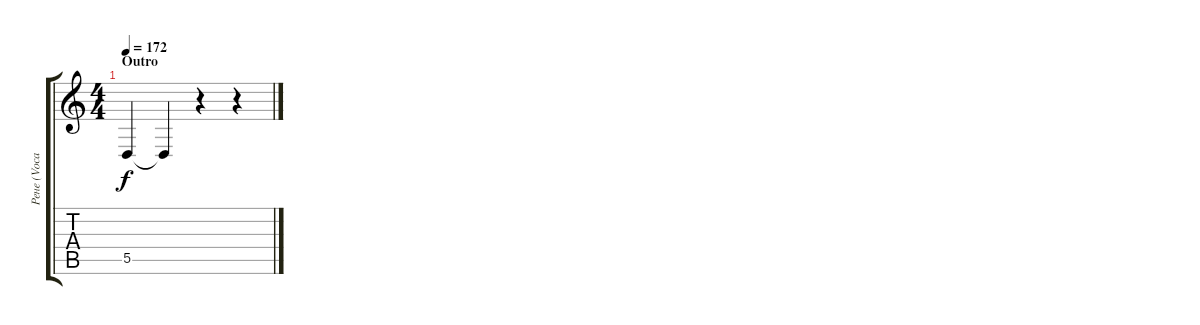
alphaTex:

\track ("Рене (Vocal 1)" "Рене (Voca") {instrument lead6voice}
\staff {score tabs}
\tuning (E4 B3 G3 D3 A2 E2) {hide}
\ts (4 4)
\section ("" "Outro")
\tempo 172
\clef g2
\ks c
5.5.4{dy f} 5.5{t}.4 r.4 r.4
